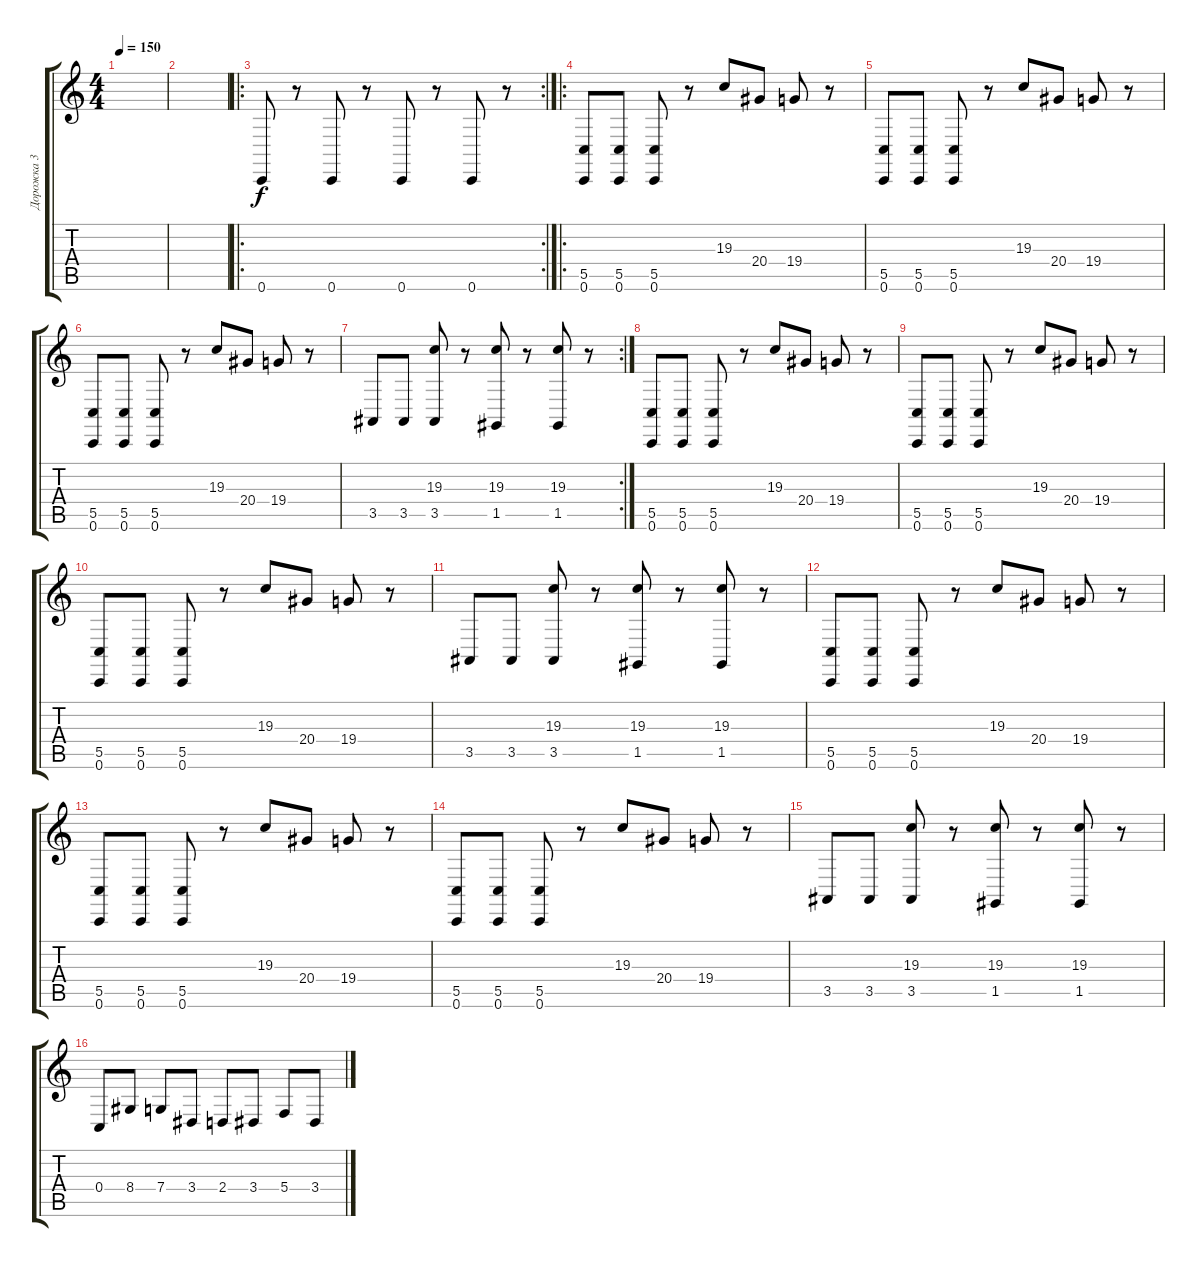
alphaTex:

\track ("Дорожка 3" "Дорожка 3") {instrument lead2sawtooth}
\staff {score tabs}
\tuning (D4 A3 F3 C3 G2 C2) {hide}
\ts (4 4)
\tempo 150
\clef g2
\ks c
|
|
\ro
\rc 2
0.6.8{dy f} r.8 0.6.8 r.8 0.6.8 r.8 0.6.8 r.8 |
\ro
(5.5 0.6).8 (5.5 0.6).8 (5.5 0.6).8 r.8 19.3.8 20.4.8 19.4.8 r.8 |
(5.5 0.6).8 (5.5 0.6).8 (5.5 0.6).8 r.8 19.3.8 20.4.8 19.4.8 r.8 |
(5.5 0.6).8 (5.5 0.6).8 (5.5 0.6).8 r.8 19.3.8 20.4.8 19.4.8 r.8 |
\rc 2
3.5.8 3.5.8 (19.3 3.5).8 r.8 (19.3 1.5).8 r.8 (19.3 1.5).8 r.8 |
(5.5 0.6).8 (5.5 0.6).8 (5.5 0.6).8 r.8 19.3.8 20.4.8 19.4.8 r.8 |
(5.5 0.6).8 (5.5 0.6).8 (5.5 0.6).8 r.8 19.3.8 20.4.8 19.4.8 r.8 |
(5.5 0.6).8 (5.5 0.6).8 (5.5 0.6).8 r.8 19.3.8 20.4.8 19.4.8 r.8 |
3.5.8 3.5.8 (19.3 3.5).8 r.8 (19.3 1.5).8 r.8 (19.3 1.5).8 r.8 |
(5.5 0.6).8 (5.5 0.6).8 (5.5 0.6).8 r.8 19.3.8 20.4.8 19.4.8 r.8 |
(5.5 0.6).8 (5.5 0.6).8 (5.5 0.6).8 r.8 19.3.8 20.4.8 19.4.8 r.8 |
(5.5 0.6).8 (5.5 0.6).8 (5.5 0.6).8 r.8 19.3.8 20.4.8 19.4.8 r.8 |
3.5.8 3.5.8 (19.3 3.5).8 r.8 (19.3 1.5).8 r.8 (19.3 1.5).8 r.8 |
0.4.8 8.4.8 7.4.8 3.4.8 2.4.8 3.4.8 5.4.8 3.4.8
